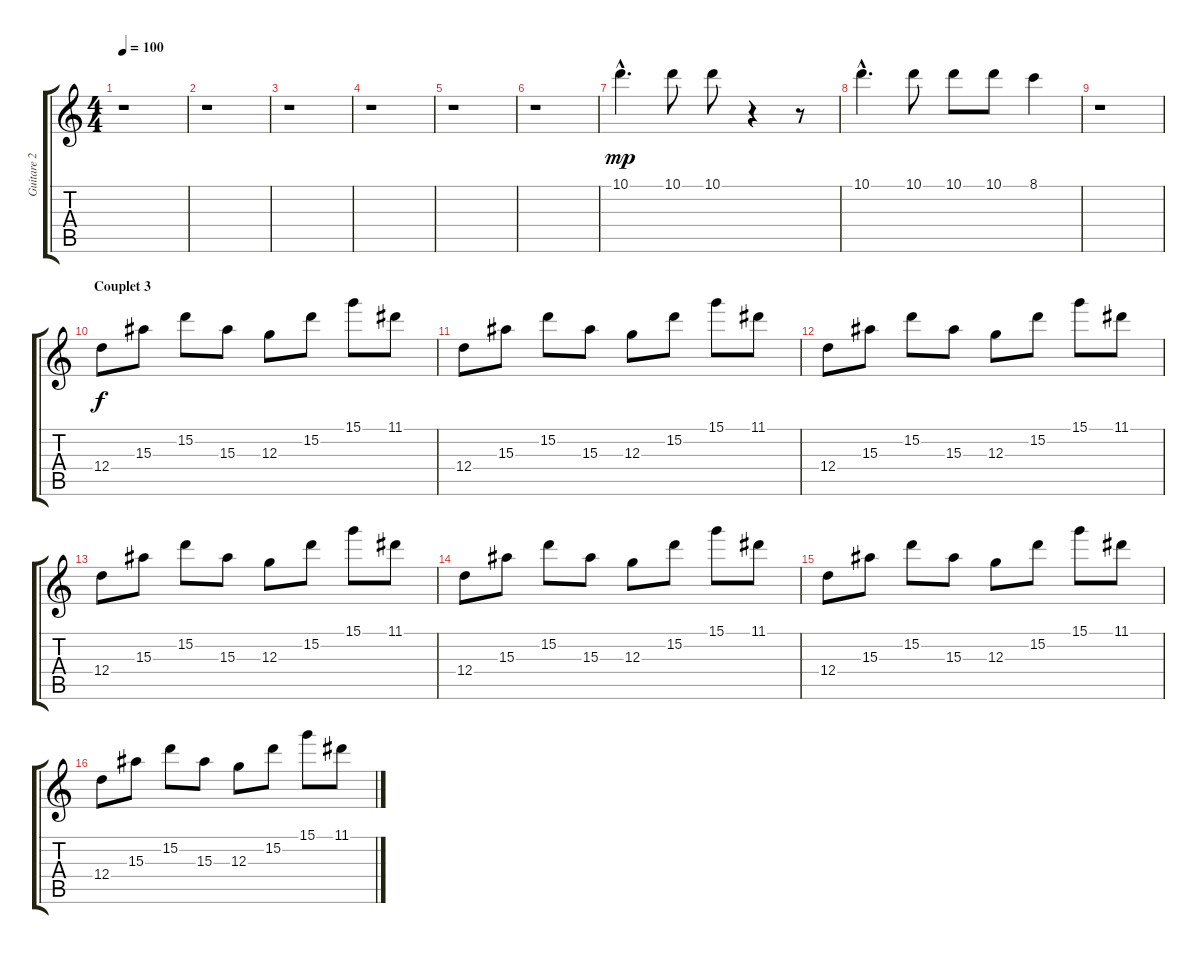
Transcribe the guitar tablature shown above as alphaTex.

\track ("Guitare 2" "Guitare 2") {instrument electricguitarjazz}
\staff {score tabs}
\tuning (E4 B3 G3 D3 A2 E2) {hide}
\ts (4 4)
\tempo 100
\clef g2
\ks c
r.1{dy mp} |
r.1 |
r.1 |
r.1 |
r.1 |
r.1 |
10.1{hac}.4{d} 10.1.8 10.1.8 r.4 r.8 |
10.1{hac}.4{d} 10.1.8 10.1.8 10.1.8 8.1.4 |
r.1 |
\section ("" "Couplet 3")
12.4.8{dy f} 15.3.8 15.2.8 15.3.8 12.3.8 15.2.8 15.1.8 11.1.8 |
12.4.8 15.3.8 15.2.8 15.3.8 12.3.8 15.2.8 15.1.8 11.1.8 |
12.4.8 15.3.8 15.2.8 15.3.8 12.3.8 15.2.8 15.1.8 11.1.8 |
12.4.8 15.3.8 15.2.8 15.3.8 12.3.8 15.2.8 15.1.8 11.1.8 |
12.4.8 15.3.8 15.2.8 15.3.8 12.3.8 15.2.8 15.1.8 11.1.8 |
12.4.8 15.3.8 15.2.8 15.3.8 12.3.8 15.2.8 15.1.8 11.1.8 |
12.4.8 15.3.8 15.2.8 15.3.8 12.3.8 15.2.8 15.1.8 11.1.8
